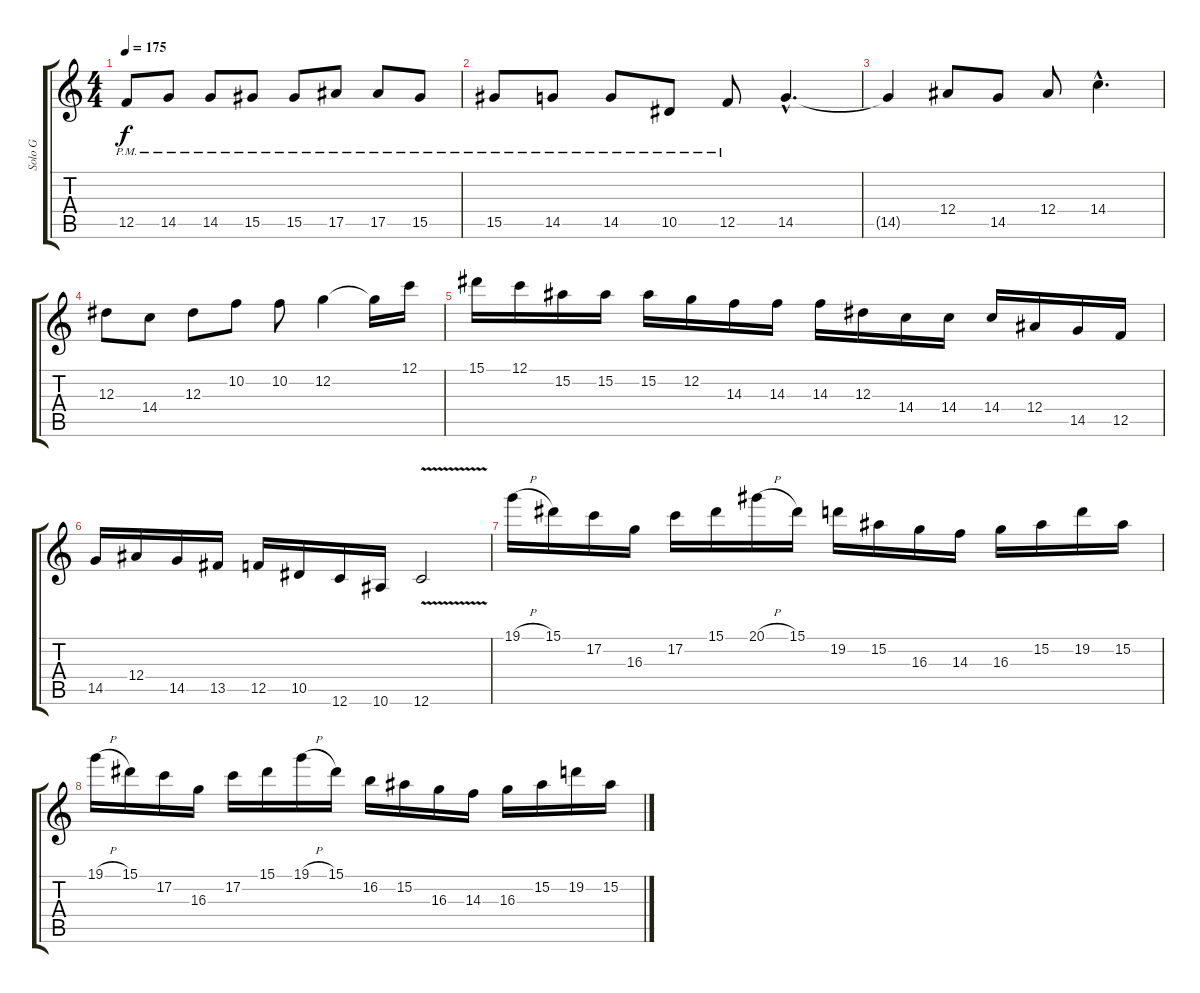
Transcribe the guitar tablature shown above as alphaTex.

\track ("Solo G" "Solo G") {instrument distortionguitar}
\staff {score tabs}
\tuning (C4 G3 Eb3 Bb2 F2 C2) {hide}
\ts (4 4)
\tempo 175
\clef g2
\ks c
12.5{pm}.8{dy f} 14.5{pm}.8 14.5{pm}.8 15.5{pm}.8 15.5{pm}.8 17.5{pm}.8 17.5{pm}.8 15.5{pm}.8 |
15.5{pm}.8 14.5{pm}.8 14.5{pm}.8 10.5{pm}.8 12.5{pm}.8 14.5{hac}.4{d} |
14.5{t}.4 12.4.8 14.5.8 12.4.8 14.4{hac}.4{d} |
12.3.8 14.4.8 12.3.8 10.2.8 10.2.8 12.2.4 12.2{t}.16 12.1.16 |
15.1.16 12.1.16 15.2.16 15.2.16 15.2.16 12.2.16 14.3.16 14.3.16 14.3.16 12.3.16 14.4.16 14.4.16 14.4.16 12.4.16 14.5.16 12.5.16 |
14.5.16 12.4.16 14.5.16 13.5.16 12.5.16 10.5.16 12.6.16 10.6.16 12.6{v}.2 |
19.1{h}.16 15.1.16 17.2.16 16.3.16 17.2.16 15.1.16 20.1{h}.16 15.1.16 19.2.16 15.2.16 16.3.16 14.3.16 16.3.16 15.2.16 19.2.16 15.2.16 |
19.1{h}.16 15.1.16 17.2.16 16.3.16 17.2.16 15.1.16 19.1{h}.16 15.1.16 16.2.16 15.2.16 16.3.16 14.3.16 16.3.16 15.2.16 19.2.16 15.2.16
